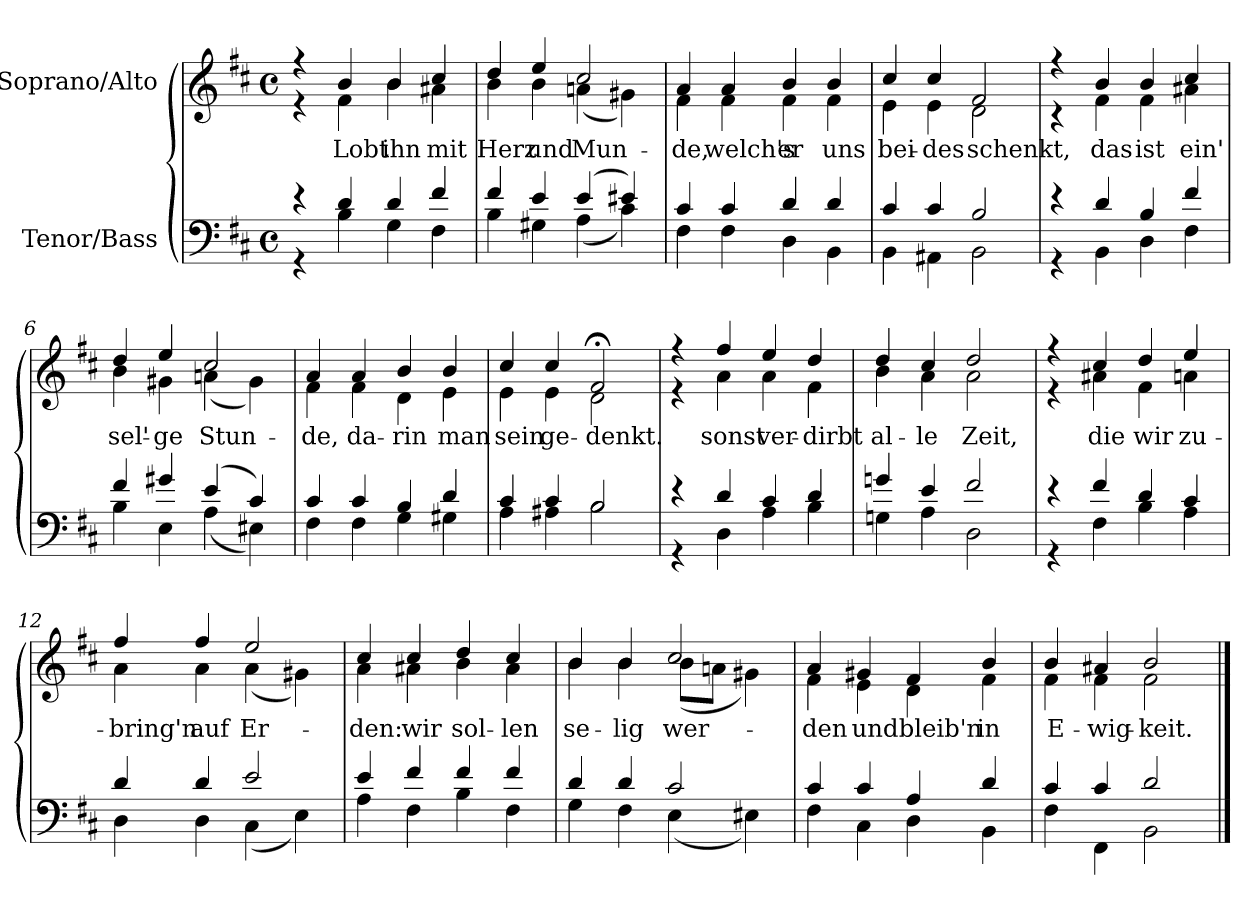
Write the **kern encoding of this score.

**kern	**kern	**text
*part2	*part1	*part1
*staff2	*staff1	*staff1
*I"Tenor/Bass	*I"Soprano/Alto	*
*clefF4	*clefG2	*
*k[f#c#]	*k[f#c#]	*
*M4/4	*M4/4	*
*met(c)	*met(c)	*
=1	=1	=1
*^	*^	*
4r	4r	4r	4r	.
!	!	!	!	!LO:LY:b
4d/	4B\	4b/	4f#\	Lobt
!	!	!	!	!LO:LY:b
4d/	4G\	4b/	4b\	ihn
!	!	!	!	!LO:LY:b
4f#/	4F#\	4cc#/	4a#X\	mit
=2	=2	=2	=2	=2
!	!	!	!	!LO:LY:b
4f#/	4B\	4dd/	4b\	Herz
!	!	!	!	!LO:LY:b
4e/	4G#X\	4ee/	4b\	und
!	!	!	!	!LO:LY:b
(4e/	(4A\	2cc#/	(4an\	Mun-
4e#X/)	4c#\)	.	4g#X\)	.
=3	=3	=3	=3	=3
!	!	!	!	!LO:LY:b
4c#/	4F#\	4a/	4f#\	-de,
!	!	!	!	!LO:LY:b
4c#/	4F#\	4a/	4f#\	welch's
!	!	!	!	!LO:LY:b
4d/	4D\	4b/	4f#\	er
!	!	!	!	!LO:LY:b
4d/	4BB\	4b/	4f#\	uns
=4	=4	=4	=4	=4
!	!	!	!	!LO:LY:b
4c#/	4BB\	4cc#/	4e\	bei-
!	!	!	!	!LO:LY:b
4c#/	4AA#X\	4cc#/	4e\	-des
!	!	!	!	!LO:LY:b
2B/	2BB\	2f#/	2d\	schenkt,
=5	=5	=5	=5	=5
4r	4r	4r	4r	.
!	!	!	!	!LO:LY:b
4d/	4BB\	4b/	4f#\	das
!	!	!	!	!LO:LY:b
4B/	4D\	4b/	4f#\	ist
!	!	!	!	!LO:LY:b
4f#/	4F#\	4cc#/	4a#X\	ein'
!!LO:LB:g=z	!!
=6	=6	=6	=6	=6
!	!	!	!	!LO:LY:b
4f#/	4B\	4dd/	4b\	sel'-
!	!	!	!	!LO:LY:b
4g#X/	4E\	4ee/	4g#X\	-ge
!	!	!	!	!LO:LY:b
(4e/	(4A\	2cc#/	(4an\	Stun-
4c#/)	4E#X\)	.	4g#\)	.
=7	=7	=7	=7	=7
!	!	!	!	!LO:LY:b
4c#/	4F#\	4a/	4f#\	-de,
!	!	!	!	!LO:LY:b
4c#/	4F#\	4a/	4f#\	da-
!	!	!	!	!LO:LY:b
4B/	4G\	4b/	4d\	-rin
!	!	!	!	!LO:LY:b
4d/	4G#X\	4b/	4e\	man
=8	=8	=8	=8	=8
!	!	!	!	!LO:LY:b
4c#/	4A\	4cc#/	4e\	sein
!	!	!	!	!LO:LY:b
4c#/	4A#X\	4cc#/	4e\	ge-
!	!	!	!	!LO:LY:b
2B/	2B\	2f#;</	2d\	-denkt.
=9	=9	=9	=9	=9
4r	4r	4r	4r	.
!	!	!	!	!LO:LY:b
4d/	4D\	4ff#/	4a\	sonst
!	!	!	!	!LO:LY:b
4c#/	4A\	4ee/	4a\	ver-
!	!	!	!	!LO:LY:b
4d/	4B\	4dd/	4f#\	-dirbt
=10	=10	=10	=10	=10
!	!	!	!	!LO:LY:b
4gn/	4Gn\	4dd/	4b\	al-
!	!	!	!	!LO:LY:b
4e/	4A\	4cc#/	4a\	-le
!	!	!	!	!LO:LY:b
2f#/	2D\	2dd/	2a\	Zeit,
=11	=11	=11	=11	=11
4r	4r	4r	4r	.
!	!	!	!	!LO:LY:b
4f#/	4F#\	4cc#/	4a#X\	die
!	!	!	!	!LO:LY:b
4d/	4B\	4dd/	4f#\	wir
!	!	!	!	!LO:LY:b
4c#/	4A\	4ee/	4an\	zu-
!!LO:LB:g=z	!!
=12	=12	=12	=12	=12
!	!	!	!	!LO:LY:b
4d/	4D\	4ff#/	4a\	-bring'n
!	!	!	!	!LO:LY:b
4d/	4D\	4ff#/	4a\	auf
!	!	!	!	!LO:LY:b
2e/	(4C#\	2ee/	(4a\	Er-
.	4E\)	.	4g#X\)	.
=13	=13	=13	=13	=13
!	!	!	!	!LO:LY:b
4e/	4A\	4cc#/	4a\	-den:
!	!	!	!	!LO:LY:b
4f#/	4F#\	4cc#/	4a#X\	wir
!	!	!	!	!LO:LY:b
4f#/	4B\	4dd/	4b\	sol-
!	!	!	!	!LO:LY:b
4f#/	4F#\	4cc#/	4a#\	-len
=14	=14	=14	=14	=14
!	!	!	!	!LO:LY:b
4d/	4G\	4b/	4b\	se-
!	!	!	!	!LO:LY:b
4d/	4F#\	4b/	4b\	-lig
!	!	!	!	!LO:LY:b
2c#/	(4E\	2cc#/	(8b\L	wer-
.	.	.	8an\J	.
.	4E#X\)	.	4g#X\)	.
=15	=15	=15	=15	=15
!	!	!	!	!LO:LY:b
4c#/	4F#\	4a/	4f#\	den
!	!	!	!	!LO:LY:b
4c#/	4C#\	4g#X/	4e\	und
!	!	!	!	!LO:LY:b
4A/	4D\	4f#/	4d\	bleib'n
!	!	!	!	!LO:LY:b
4d/	4BB\	4b/	4f#\	in
=16	=16	=16	=16	=16
!	!	!	!	!LO:LY:b
4c#/	4F#\	4b/	4f#\	E-
!	!	!	!	!LO:LY:b
4c#/	4FF#\	4a#X/	4f#\	-wig-
!	!	!	!	!LO:LY:b
2d/	2BB\	2b/	2f#\	-keit.
*v	*v	*	*	*
*	*v	*v	*
==	==	==
*-	*-	*-
